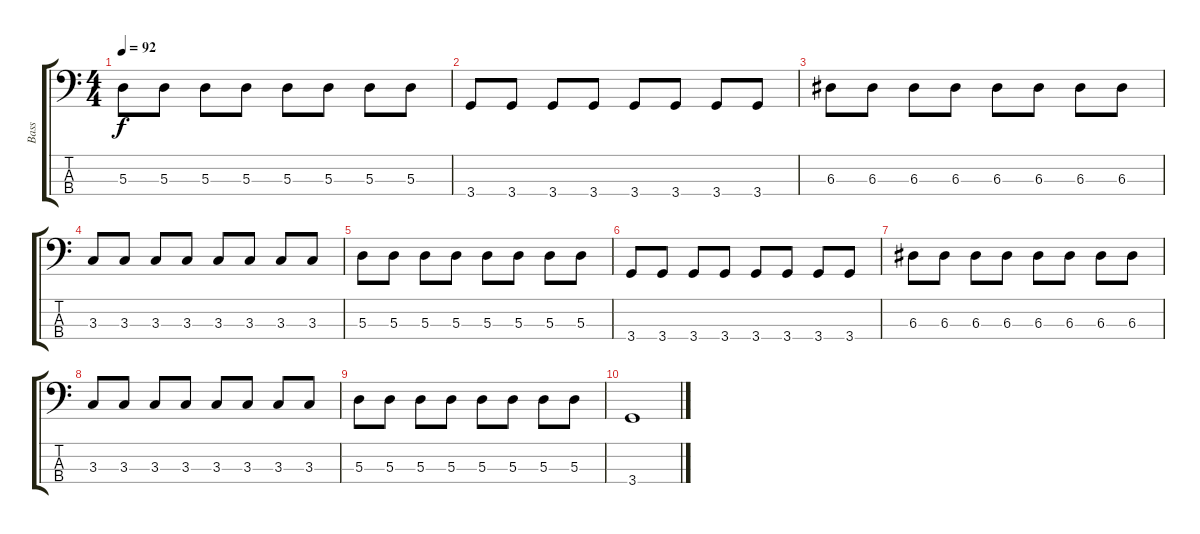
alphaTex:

\track ("Bass" "Bass") {instrument electricbassfinger}
\staff {score tabs}
\tuning (G2 D2 A1 E1) {hide}
\ts (4 4)
\tempo 92
\clef f4
\ks c
5.3.8{dy f} 5.3.8 5.3.8 5.3.8 5.3.8 5.3.8 5.3.8 5.3.8 |
3.4.8 3.4.8 3.4.8 3.4.8 3.4.8 3.4.8 3.4.8 3.4.8 |
6.3.8 6.3.8 6.3.8 6.3.8 6.3.8 6.3.8 6.3.8 6.3.8 |
3.3.8 3.3.8 3.3.8 3.3.8 3.3.8 3.3.8 3.3.8 3.3.8 |
5.3.8 5.3.8 5.3.8 5.3.8 5.3.8 5.3.8 5.3.8 5.3.8 |
3.4.8 3.4.8 3.4.8 3.4.8 3.4.8 3.4.8 3.4.8 3.4.8 |
6.3.8 6.3.8 6.3.8 6.3.8 6.3.8 6.3.8 6.3.8 6.3.8 |
3.3.8 3.3.8 3.3.8 3.3.8 3.3.8 3.3.8 3.3.8 3.3.8 |
5.3.8 5.3.8 5.3.8 5.3.8 5.3.8 5.3.8 5.3.8 5.3.8 |
3.4.1
